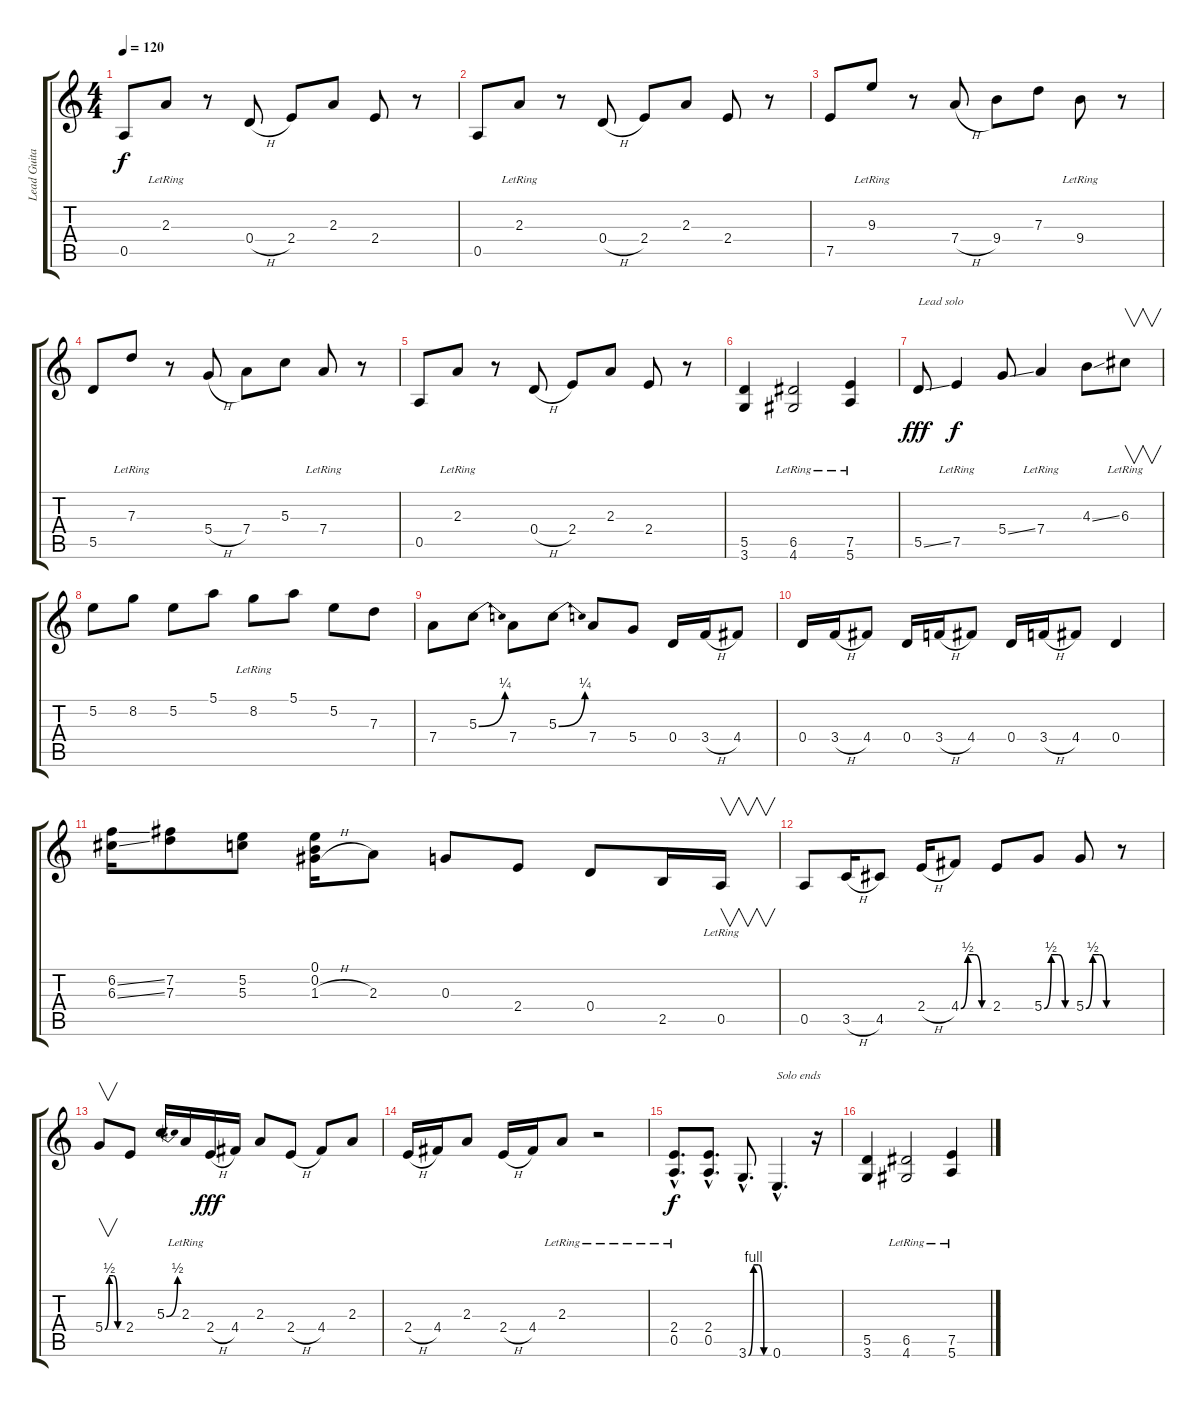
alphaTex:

\track ("Lead Guitar" "Lead Guita") {instrument distortionguitar}
\staff {score tabs}
\tuning (E4 B3 G3 D3 A2 E2) {hide}
\ts (4 4)
\tempo 120
\clef g2
\ks c
0.5.8{dy f} 2.3{lr}.8 r.8 0.4{h}.8 2.4.8 2.3.8 2.4.8 r.8 |
0.5.8 2.3{lr}.8 r.8 0.4{h}.8 2.4.8 2.3.8 2.4.8 r.8 |
7.5.8 9.3{lr}.8 r.8 7.4{h}.8 9.4.8 7.3.8 9.4{lr}.8 r.8 |
5.5.8 7.3{lr}.8 r.8 5.4{h}.8 7.4.8 5.3.8 7.4{lr}.8 r.8 |
0.5.8 2.3{lr}.8 r.8 0.4{h}.8 2.4.8 2.3.8 2.4.8 r.8 |
(5.5 3.6).4 (6.5 4.6{lr}).2 (7.5 5.6{lr}).4 |
5.5{ss}.8{txt "Lead solo" dy fff} 7.5{lr}.4{dy f} 5.4{ss}.8 7.4{lr}.4 4.3{ss}.8 6.3{lr}.8{v} |
5.2.8 8.2.8 5.2.8 5.1.8 8.2{lr}.8 5.1.8 5.2.8 7.3.8 |
7.4.8 5.3{be (bend 0 0 60 1)}.8 7.4.8 5.3{be (bend 0 0 60 1)}.8 7.4.8 5.4.8 0.4.16 3.4{h}.16 4.4.8 |
0.4.16 3.4{h}.16 4.4.8 0.4.16 3.4{h}.16 4.4.8 0.4.16 3.4{h}.16 4.4.8 0.4.4 |
(6.2{ss} 6.3{ss}).16 (7.2 7.3).8 (5.2 5.3).8 (0.1 0.2 1.3{h}).16 2.3.8 0.3.8 2.4.8 0.4.8 2.5.16 0.5{lr}.16{v} |
0.5.8 3.5{h}.16 4.5.8 2.4{h}.16 4.4{be (custom 0 0 15 2 30 2 45 0 60 0)}.8 2.4.8 5.4{be (custom 0 0 15 2 30 2 45 0 60 0)}.8 5.4{be (custom 0 0 15 2 30 2 45 0 60 0)}.8 r.8 |
5.4{be (custom 0 0 15 2 30 2 45 0 60 0)}.8{v} 2.4.8 5.3{be (bend 0 0 60 2)}.16 2.3{lr}.16 2.4{h}.16{dy fff} 4.4.16 2.3.8 2.4{h}.8 4.4.8 2.3.8 |
2.4{h}.16 4.4.16 2.3.8 2.4{h}.16 4.4.16 2.3{lr}.8 r.2 |
(2.4{hac lr} 0.5{hac}).8{d dy f} (2.4{hac} 0.5{hac}).8{d} 3.6{be (custom 0 0 15 4 30 4 45 0 60 0) hac}.8{d} 0.6{hac}.4{d txt "Solo ends"} r.16 |
(5.5 3.6).4 (6.5 4.6{lr}).2 (7.5 5.6{lr}).4
